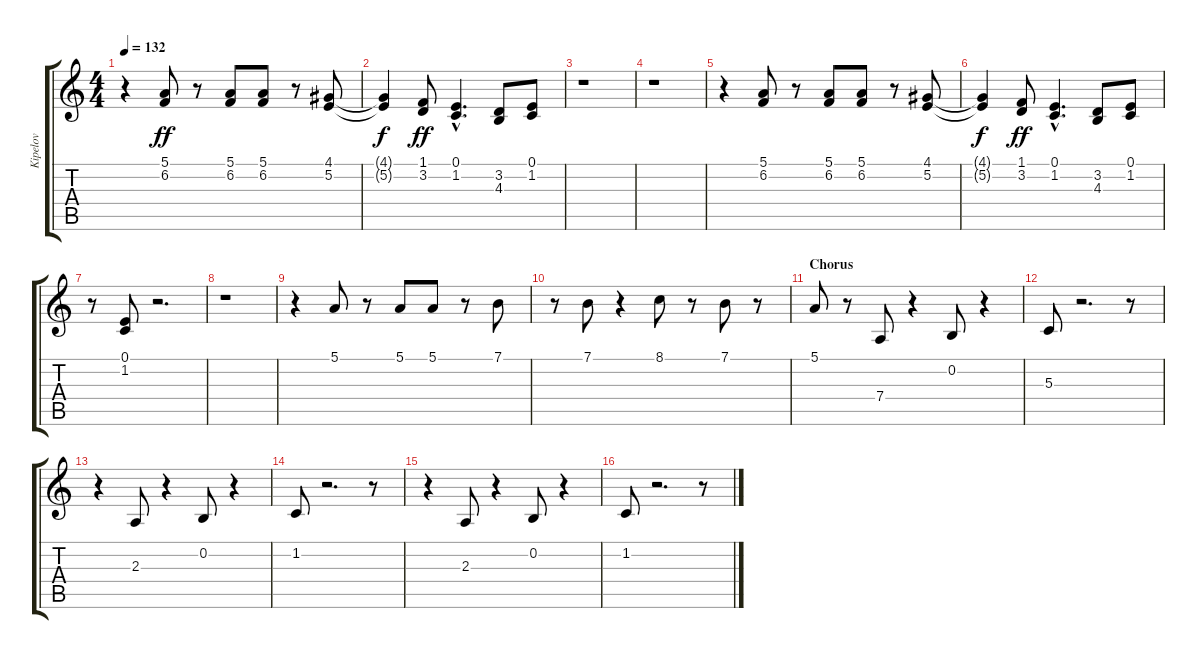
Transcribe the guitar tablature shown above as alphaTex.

\track ("Kipelov" "Kipelov") {instrument altosax}
\staff {score tabs}
\tuning (E4 B3 G3 D3 A2 E2) {hide}
\ts (4 4)
\tempo 132
\clef g2
\ks c
r.4{dy ff} (5.1 6.2).8 r.8 (5.1 6.2).8 (5.1 6.2).8 r.8 (4.1 5.2).8 |
(4.1{t} 5.2{t}).4{dy f} (1.1 3.2).8{dy ff} (0.1{hac} 1.2{hac}).4{d} (3.2 4.3).8 (0.1 1.2).8 |
r.1 |
r.1 |
r.4 (5.1 6.2).8 r.8 (5.1 6.2).8 (5.1 6.2).8 r.8 (4.1 5.2).8 |
(4.1{t} 5.2{t}).4{dy f} (1.1 3.2).8{dy ff} (0.1{hac} 1.2{hac}).4{d} (3.2 4.3).8 (0.1 1.2).8 |
r.8 (0.1 1.2).8 r.2{d} |
r.1 |
r.4 5.1.8 r.8 5.1.8 5.1.8 r.8 7.1.8 |
r.8 7.1.8 r.4 8.1.8 r.8 7.1.8 r.8 |
\section ("" "Chorus")
5.1.8 r.8 7.4.8 r.4 0.2.8 r.4 |
5.3.8 r.2{d} r.8 |
r.4 2.3.8 r.4 0.2.8 r.4 |
1.2.8 r.2{d} r.8 |
r.4 2.3.8 r.4 0.2.8 r.4 |
1.2.8 r.2{d} r.8
